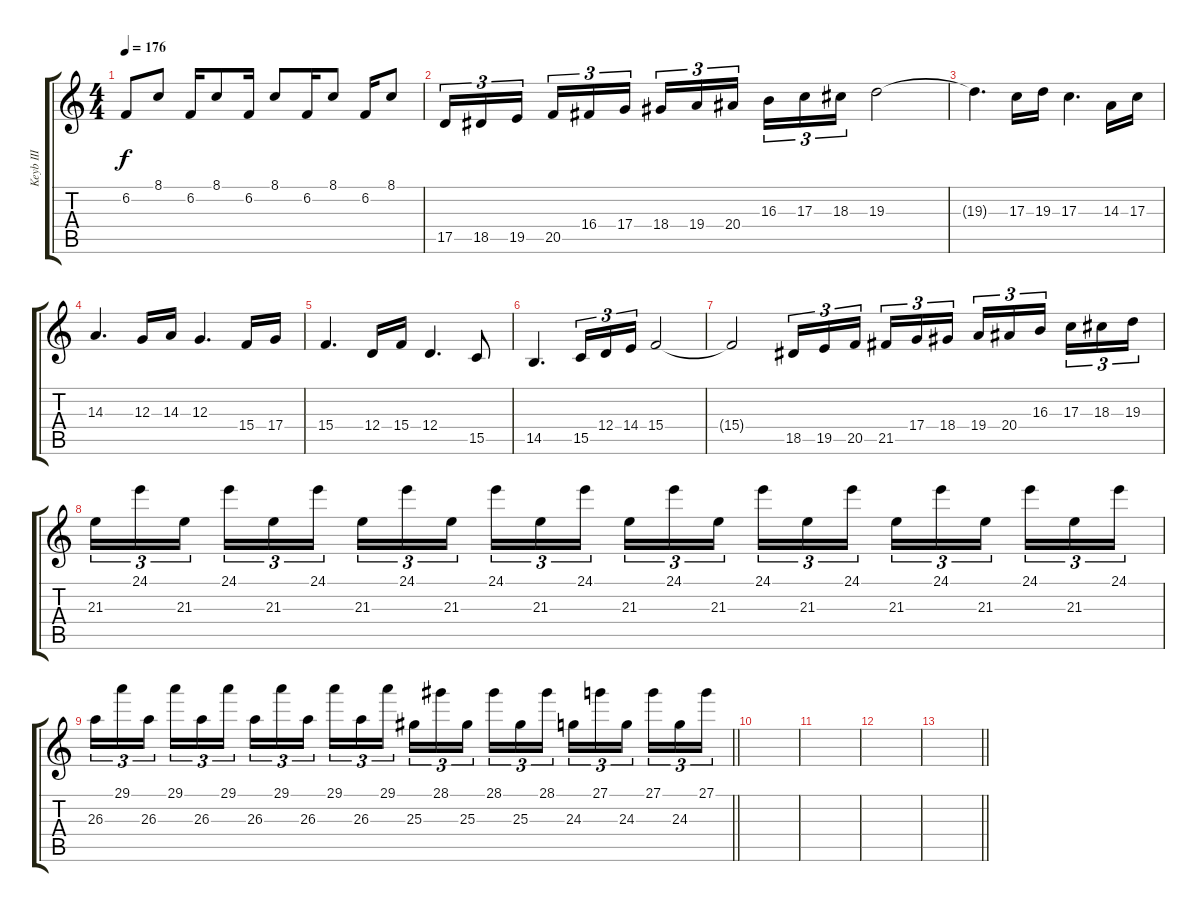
\track ("Keyb III" "Keyb III") {instrument lead2sawtooth}
\staff {score tabs}
\tuning (E4 B3 G3 D3 A2 E2) {hide}
\ts (4 4)
\tempo 176
\clef g2
\ks c
6.2.8{dy f} 8.1.8 6.2.16 8.1.8 6.2.16 8.1.8 6.2.16 8.1.8 6.2.16 8.1.8 |
17.5.16{tu (3 2) volume 10} 18.5.16{tu (3 2)} 19.5.16{tu (3 2) beam splitsecondary} 20.5.16{tu (3 2)} 16.4.16{tu (3 2)} 17.4.16{tu (3 2)} 18.4.16{tu (3 2)} 19.4.16{tu (3 2)} 20.4.16{tu (3 2) beam splitsecondary} 16.3.16{tu (3 2)} 17.3.16{tu (3 2)} 18.3.16{tu (3 2)} 19.3.2 |
19.3{t}.4{d} 17.3.16 19.3.16 17.3.4{d} 14.3.16 17.3.16 |
14.3.4{d} 12.3.16 14.3.16 12.3.4{d} 15.4.16 17.4.16 |
15.4.4{d} 12.4.16 15.4.16 12.4.4{d} 15.5.8 |
14.5.4{d} 15.5.16{tu (3 2)} 12.4.16{tu (3 2)} 14.4.16{tu (3 2)} 15.4.2 |
15.4{t}.2 18.5.16{tu (3 2)} 19.5.16{tu (3 2)} 20.5.16{tu (3 2) beam splitsecondary} 21.5.16{tu (3 2)} 17.4.16{tu (3 2)} 18.4.16{tu (3 2)} 19.4.16{tu (3 2)} 20.4.16{tu (3 2)} 16.3.16{tu (3 2) beam splitsecondary} 17.3.16{tu (3 2)} 18.3.16{tu (3 2)} 19.3.16{tu (3 2)} |
21.3.16{tu (3 2)} 24.1.16{tu (3 2)} 21.3.16{tu (3 2) beam splitsecondary} 24.1.16{tu (3 2)} 21.3.16{tu (3 2)} 24.1.16{tu (3 2)} 21.3.16{tu (3 2)} 24.1.16{tu (3 2)} 21.3.16{tu (3 2) beam splitsecondary} 24.1.16{tu (3 2)} 21.3.16{tu (3 2)} 24.1.16{tu (3 2)} 21.3.16{tu (3 2)} 24.1.16{tu (3 2)} 21.3.16{tu (3 2) beam splitsecondary} 24.1.16{tu (3 2)} 21.3.16{tu (3 2)} 24.1.16{tu (3 2)} 21.3.16{tu (3 2)} 24.1.16{tu (3 2)} 21.3.16{tu (3 2) beam splitsecondary} 24.1.16{tu (3 2)} 21.3.16{tu (3 2)} 24.1.16{tu (3 2)} |
\barLineRight lightlight
26.3.16{tu (3 2)} 29.1.16{tu (3 2)} 26.3.16{tu (3 2) beam splitsecondary} 29.1.16{tu (3 2)} 26.3.16{tu (3 2)} 29.1.16{tu (3 2)} 26.3.16{tu (3 2)} 29.1.16{tu (3 2)} 26.3.16{tu (3 2) beam splitsecondary} 29.1.16{tu (3 2)} 26.3.16{tu (3 2)} 29.1.16{tu (3 2)} 25.3.16{tu (3 2)} 28.1.16{tu (3 2)} 25.3.16{tu (3 2) beam splitsecondary} 28.1.16{tu (3 2)} 25.3.16{tu (3 2)} 28.1.16{tu (3 2)} 24.3.16{tu (3 2)} 27.1.16{tu (3 2)} 24.3.16{tu (3 2) beam splitsecondary} 27.1.16{tu (3 2)} 24.3.16{tu (3 2)} 27.1.16{tu (3 2)} |
|
|
|
\barLineRight lightlight
